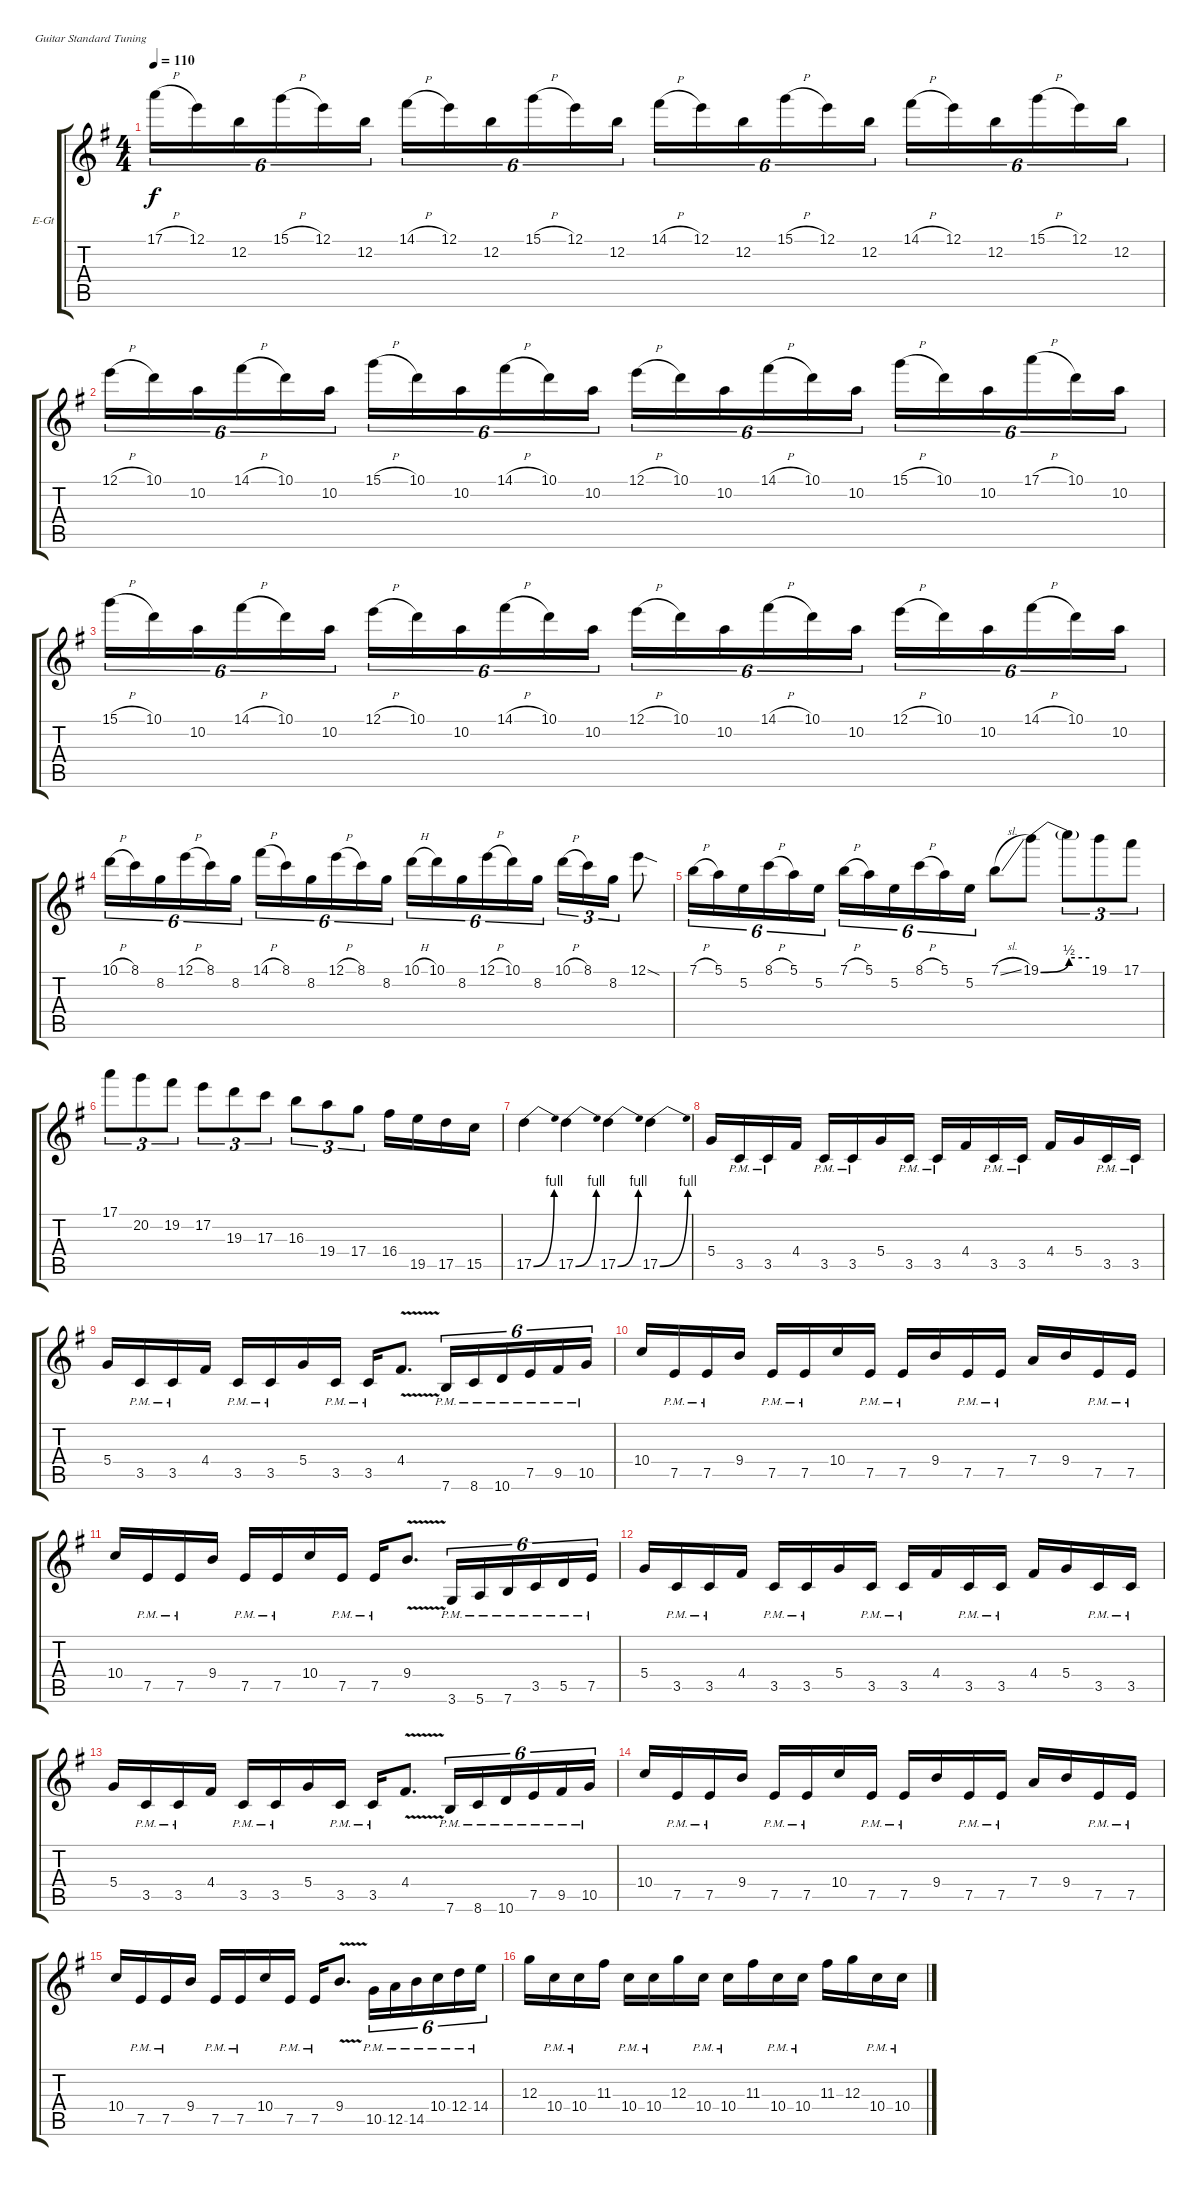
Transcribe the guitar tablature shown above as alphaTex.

\bracketExtendMode groupsimilarinstruments
\firstSystemTrackNameOrientation horizontal
\otherSystemsTrackNameOrientation horizontal
\track ("Paul Gilbert (Lead Guitar)" "E-Gt") {instrument distortionguitar}
\staff {score tabs}
\tuning (E4 B3 G3 D3 A2 E2)
\ts (4 4)
\tempo 110
\clef g2
\ks g
17.1{h}.16{tu (6 4) dy f} 12.1.16{tu (6 4)} 12.2.16{tu (6 4)} 15.1{h}.16{tu (6 4)} 12.1.16{tu (6 4)} 12.2.16{tu (6 4)} 14.1{h}.16{tu (6 4)} 12.1.16{tu (6 4)} 12.2.16{tu (6 4)} 15.1{h}.16{tu (6 4)} 12.1.16{tu (6 4)} 12.2.16{tu (6 4)} 14.1{h}.16{tu (6 4)} 12.1.16{tu (6 4)} 12.2.16{tu (6 4)} 15.1{h}.16{tu (6 4)} 12.1.16{tu (6 4)} 12.2.16{tu (6 4)} 14.1{h}.16{tu (6 4)} 12.1.16{tu (6 4)} 12.2.16{tu (6 4)} 15.1{h}.16{tu (6 4)} 12.1.16{tu (6 4)} 12.2.16{tu (6 4)} |
12.1{h}.16{tu (6 4)} 10.1.16{tu (6 4)} 10.2.16{tu (6 4)} 14.1{h}.16{tu (6 4)} 10.1.16{tu (6 4)} 10.2.16{tu (6 4)} 15.1{h}.16{tu (6 4)} 10.1.16{tu (6 4)} 10.2.16{tu (6 4)} 14.1{h}.16{tu (6 4)} 10.1.16{tu (6 4)} 10.2.16{tu (6 4)} 12.1{h}.16{tu (6 4)} 10.1.16{tu (6 4)} 10.2.16{tu (6 4)} 14.1{h}.16{tu (6 4)} 10.1.16{tu (6 4)} 10.2.16{tu (6 4)} 15.1{h}.16{tu (6 4)} 10.1.16{tu (6 4)} 10.2.16{tu (6 4)} 17.1{h}.16{tu (6 4)} 10.1.16{tu (6 4)} 10.2.16{tu (6 4)} |
15.1{h}.16{tu (6 4)} 10.1.16{tu (6 4)} 10.2.16{tu (6 4)} 14.1{h}.16{tu (6 4)} 10.1.16{tu (6 4)} 10.2.16{tu (6 4)} 12.1{h}.16{tu (6 4)} 10.1.16{tu (6 4)} 10.2.16{tu (6 4)} 14.1{h}.16{tu (6 4)} 10.1.16{tu (6 4)} 10.2.16{tu (6 4)} 12.1{h}.16{tu (6 4)} 10.1.16{tu (6 4)} 10.2.16{tu (6 4)} 14.1{h}.16{tu (6 4)} 10.1.16{tu (6 4)} 10.2.16{tu (6 4)} 12.1{h}.16{tu (6 4)} 10.1.16{tu (6 4)} 10.2.16{tu (6 4)} 14.1{h}.16{tu (6 4)} 10.1.16{tu (6 4)} 10.2.16{tu (6 4)} |
10.1{h}.16{tu (6 4)} 8.1.16{tu (6 4)} 8.2.16{tu (6 4)} 12.1{h}.16{tu (6 4)} 8.1.16{tu (6 4)} 8.2.16{tu (6 4)} 14.1{h}.16{tu (6 4)} 8.1.16{tu (6 4)} 8.2.16{tu (6 4)} 12.1{h}.16{tu (6 4)} 8.1.16{tu (6 4)} 8.2.16{tu (6 4)} 10.1{h}.16{tu (6 4)} 10.1.16{tu (6 4)} 8.2.16{tu (6 4)} 12.1{h}.16{tu (6 4)} 10.1.16{tu (6 4)} 8.2.16{tu (6 4)} 10.1{h}.16{tu (3 2)} 8.1.16{tu (3 2)} 8.2.16{tu (3 2)} 12.1{sod}.8 |
7.1{h}.16{tu (6 4)} 5.1.16{tu (6 4)} 5.2.16{tu (6 4)} 8.1{h}.16{tu (6 4)} 5.1.16{tu (6 4)} 5.2.16{tu (6 4)} 7.1{h}.16{tu (6 4)} 5.1.16{tu (6 4)} 5.2.16{tu (6 4)} 8.1{h}.16{tu (6 4)} 5.1.16{tu (6 4)} 5.2.16{tu (6 4)} 7.1{sl}.8 19.1{be (bend 0 0 60 2)}.8 19.1{be (hold 0 2 60 2) t}.8{tu (3 2)} 19.1.8{tu (3 2)} 17.1.8{tu (3 2)} |
17.1.8{tu (3 2)} 20.2.8{tu (3 2)} 19.2.8{tu (3 2)} 17.2.8{tu (3 2)} 19.3.8{tu (3 2)} 17.3.8{tu (3 2)} 16.3.8{tu (3 2)} 19.4.8{tu (3 2)} 17.4.8{tu (3 2)} 16.4.16 19.5.16 17.5.16 15.5.16 |
17.5{be (bend 0 0 60 4)}.4 17.5{be (bend 0 0 60 4)}.4 17.5{be (bend 0 0 60 4)}.4 17.5{be (bend 0 0 60 4)}.4 |
5.4.16 3.5{pm}.16 3.5{pm}.16 4.4.16 3.5{pm}.16 3.5{pm}.16 5.4.16 3.5{pm}.16 3.5{pm}.16 4.4.16 3.5{pm}.16 3.5{pm}.16 4.4.16 5.4.16 3.5{pm}.16 3.5{pm}.16 |
5.4.16 3.5{pm}.16 3.5{pm}.16 4.4.16 3.5{pm}.16 3.5{pm}.16 5.4.16 3.5{pm}.16 3.5{pm}.16 4.4{v}.8{d} 7.6{pm}.16{tu (6 4)} 8.6{pm}.16{tu (6 4)} 10.6{pm}.16{tu (6 4)} 7.5{pm}.16{tu (6 4)} 9.5{pm}.16{tu (6 4)} 10.5{pm}.16{tu (6 4)} |
10.4.16 7.5{pm}.16 7.5{pm}.16 9.4.16 7.5{pm}.16 7.5{pm}.16 10.4.16 7.5{pm}.16 7.5{pm}.16 9.4.16 7.5{pm}.16 7.5{pm}.16 7.4.16 9.4.16 7.5{pm}.16 7.5{pm}.16 |
10.4.16 7.5{pm}.16 7.5{pm}.16 9.4.16 7.5{pm}.16 7.5{pm}.16 10.4.16 7.5{pm}.16 7.5{pm}.16 9.4{v}.8{d} 3.6{pm}.16{tu (6 4)} 5.6{pm}.16{tu (6 4)} 7.6{pm}.16{tu (6 4)} 3.5{pm}.16{tu (6 4)} 5.5{pm}.16{tu (6 4)} 7.5{pm}.16{tu (6 4)} |
5.4.16 3.5{pm}.16 3.5{pm}.16 4.4.16 3.5{pm}.16 3.5{pm}.16 5.4.16 3.5{pm}.16 3.5{pm}.16 4.4.16 3.5{pm}.16 3.5{pm}.16 4.4.16 5.4.16 3.5{pm}.16 3.5{pm}.16 |
5.4.16 3.5{pm}.16 3.5{pm}.16 4.4.16 3.5{pm}.16 3.5{pm}.16 5.4.16 3.5{pm}.16 3.5{pm}.16 4.4{v}.8{d} 7.6{pm}.16{tu (6 4)} 8.6{pm}.16{tu (6 4)} 10.6{pm}.16{tu (6 4)} 7.5{pm}.16{tu (6 4)} 9.5{pm}.16{tu (6 4)} 10.5{pm}.16{tu (6 4)} |
10.4.16 7.5{pm}.16 7.5{pm}.16 9.4.16 7.5{pm}.16 7.5{pm}.16 10.4.16 7.5{pm}.16 7.5{pm}.16 9.4.16 7.5{pm}.16 7.5{pm}.16 7.4.16 9.4.16 7.5{pm}.16 7.5{pm}.16 |
10.4.16 7.5{pm}.16 7.5{pm}.16 9.4.16 7.5{pm}.16 7.5{pm}.16 10.4.16 7.5{pm}.16 7.5{pm}.16 9.4{v}.8{d} 10.5{pm}.16{tu (6 4)} 12.5{pm}.16{tu (6 4)} 14.5{pm}.16{tu (6 4)} 10.4{pm}.16{tu (6 4)} 12.4{pm}.16{tu (6 4)} 14.4{pm}.16{tu (6 4)} |
12.3.16 10.4{pm}.16 10.4{pm}.16 11.3.16 10.4{pm}.16 10.4{pm}.16 12.3.16 10.4{pm}.16 10.4{pm}.16 11.3.16 10.4{pm}.16 10.4{pm}.16 11.3.16 12.3.16 10.4{pm}.16 10.4{pm}.16
